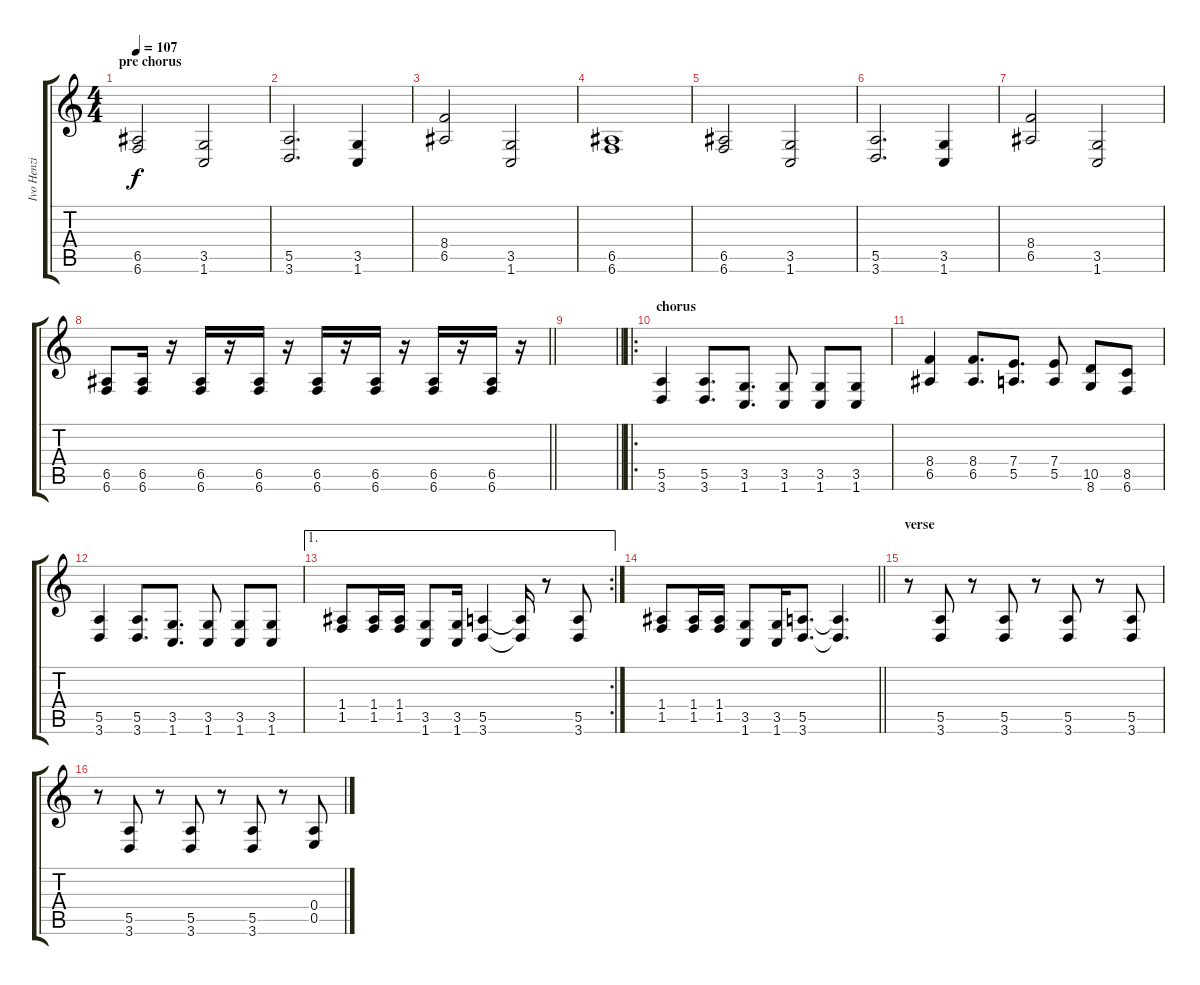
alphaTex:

\track ("Ivo Henzi" "Ivo Henzi") {instrument distortionguitar}
\staff {score tabs}
\tuning (B3 Gb3 D3 A2 E2 B1) {hide}
\ts (4 4)
\section ("" "pre chorus")
\tempo 107
\clef g2
\ks c
(6.5 6.6).2{dy f} (3.5 1.6).2 |
(5.5 3.6).2{d} (3.5 1.6).4 |
(8.4 6.5).2 (3.5 1.6).2 |
(6.5 6.6).1 |
(6.5 6.6).2 (3.5 1.6).2 |
(5.5 3.6).2{d} (3.5 1.6).4 |
(8.4 6.5).2 (3.5 1.6).2 |
\barLineRight lightlight
(6.5 6.6).8 (6.5 6.6).16 r.16 (6.5 6.6).16 r.16 (6.5 6.6).16 r.16 (6.5 6.6).16 r.16 (6.5 6.6).16 r.16 (6.5 6.6).16 r.16 (6.5 6.6).16 r.16 |
\section ("" "")
\barLineRight lightlight
|
\ro
\section ("" "chorus")
(5.5 3.6).4 (5.5 3.6).8{d} (3.5 1.6).8{d} (3.5 1.6).8 (3.5 1.6).8 (3.5 1.6).8 |
(8.4 6.5).4 (8.4 6.5).8{d} (7.4 5.5).8{d} (7.4 5.5).8 (10.5 8.6).8 (8.5 6.6).8 |
(5.5 3.6).4 (5.5 3.6).8{d} (3.5 1.6).8{d} (3.5 1.6).8 (3.5 1.6).8 (3.5 1.6).8 |
\ae 1
\rc 2
(1.4 1.5).8 (1.4 1.5).16 (1.4 1.5).16 (3.5 1.6).8 (3.5 1.6).16 (5.5 3.6).4 (5.5{t} 3.6{t}).16 r.8 (5.5 3.6).8 |
\barLineRight lightlight
(1.4 1.5).8 (1.4 1.5).16 (1.4 1.5).16 (3.5 1.6).8 (3.5 1.6).16 (5.5 3.6).8{d} (5.5{t} 3.6{t}).4{d} |
\section ("" "verse")
r.8 (5.5 3.6).8 r.8 (5.5 3.6).8 r.8 (5.5 3.6).8 r.8 (5.5 3.6).8 |
r.8 (5.5 3.6).8 r.8 (5.5 3.6).8 r.8 (5.5 3.6).8 r.8 (0.4 0.5).8
